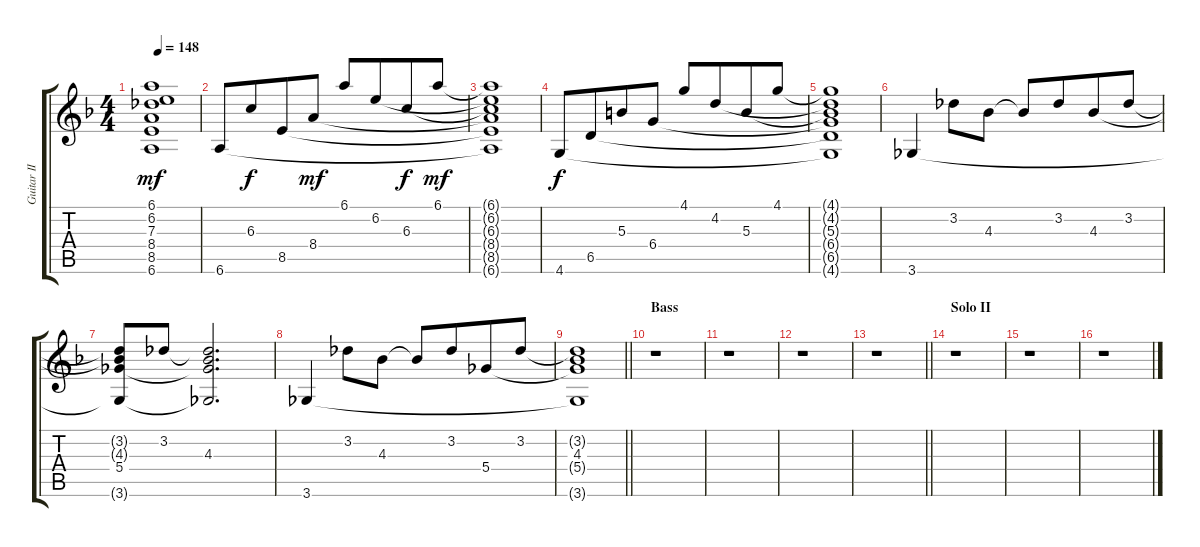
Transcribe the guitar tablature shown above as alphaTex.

\track ("Guitar II" "Guitar II") {instrument distortionguitar}
\staff {score tabs}
\tuning (Eb4 Bb3 Gb3 Db3 Ab2 Eb2) {hide}
\ts (4 4)
\tempo 148
\clef g2
\ks dminor
(6.1{t} 6.2{t} 7.3{t} 8.4{t} 8.5{t} 6.6{t}).1{dy mf} |
6.6.8 6.3.8{dy f beam merge} 8.5.8 8.4.8{dy mf} 6.1.8{beam Up} 6.2.8{beam Up beam merge} 6.3.8{dy f beam Up} 6.1.8{dy mf beam Up} |
(6.1{t} 6.2{t} 6.3{t} 8.4{t} 8.5{t} 6.6{t}).1 |
4.6.8{dy f} 6.5.8{beam merge} 5.3.8 6.4.8 4.1.8{beam Up} 4.2.8{beam Up beam merge} 5.3.8{beam Up} 4.1.8{beam Up} |
(4.1{t} 4.2{t} 5.3{t} 6.4{t} 6.5{t} 4.6{t}).1 |
3.6.4 3.2.8 4.3.8 4.3{t}.8{beam Up} 3.2.8{beam Up beam merge} 4.3.8{beam Up} 3.2.8{beam Up} |
(3.2{t} 4.3{t} 5.4 3.6{t}).8 3.2.8 (3.2{t} 4.3 5.4{t} 3.6{t}).2{d} |
3.6.4 3.2.8 4.3.8 4.3{t}.8{beam Up} 3.2.8{beam Up beam merge} 5.4.8{beam Up} 3.2.8{beam Up} |
\barLineRight lightlight
(3.2{t} 4.3 5.4{t} 3.6{t}).1 |
\section ("" "Bass")
r.1 |
r.1 |
r.1 |
\barLineRight lightlight
r.1 |
\section ("" "Solo II")
r.1 |
r.1 |
r.1
